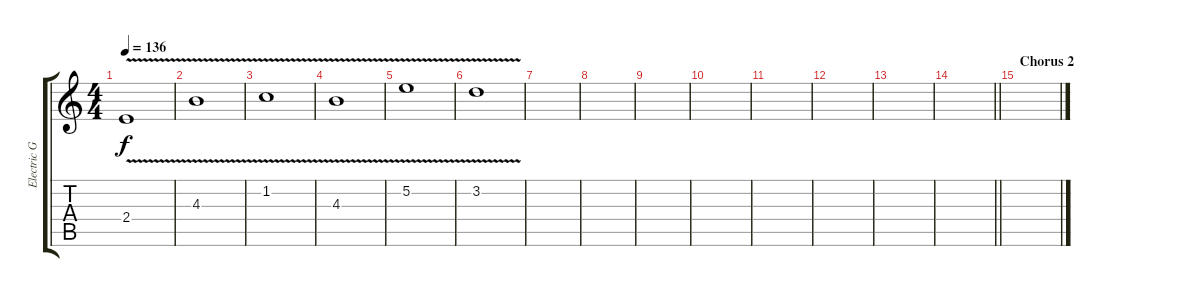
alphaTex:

\track ("Electric Guitar" "Electric G") {instrument distortionguitar}
\staff {score tabs}
\tuning (E4 B3 G3 D3 A2 E2) {hide}
\ts (4 4)
\tempo 136
\clef g2
\ks c
2.4{v}.1{dy f} |
4.3{v}.1 |
1.2{v}.1 |
4.3{v}.1 |
5.2{v}.1 |
3.2{v}.1 |
|
|
|
|
|
|
|
\barLineRight lightlight
|
\section ("" "Chorus 2")
